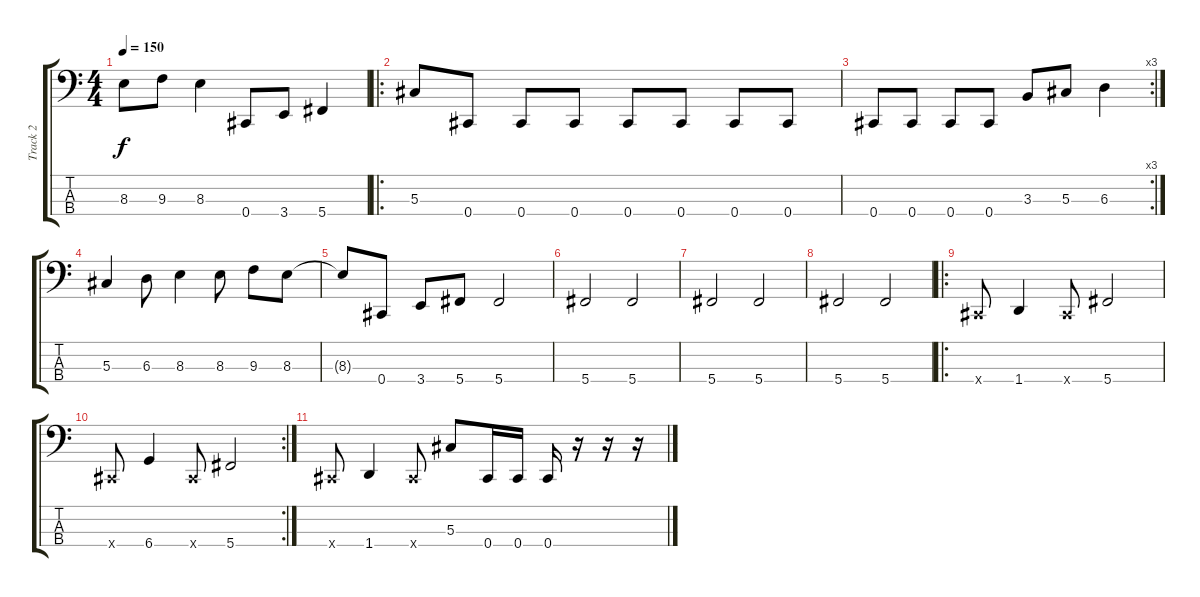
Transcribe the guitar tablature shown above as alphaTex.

\track ("Track 2" "Track 2") {instrument electricbasspick}
\staff {score tabs}
\tuning (Gb2 Db2 Ab1 Db1) {hide}
\ts (4 4)
\tempo 150
\clef f4
\ks c
8.3.8{dy f} 9.3.8 8.3.4 0.4.8 3.4.8 5.4.4 |
\ro
5.3.8 0.4.8 0.4.8 0.4.8 0.4.8 0.4.8 0.4.8 0.4.8 |
\rc 3
0.4.8 0.4.8 0.4.8 0.4.8 3.3.8 5.3.8 6.3.4 |
5.3.4 6.3.8 8.3.4 8.3.8 9.3.8 8.3.8 |
8.3{t}.8 0.4.8 3.4.8 5.4.8 5.4.2 |
5.4.2 5.4.2 |
5.4.2 5.4.2 |
5.4.2 5.4.2 |
\ro
0.4{x}.8 1.4.4 0.4{x}.8 5.4.2 |
\rc 2
0.4{x}.8 6.4.4 0.4{x}.8 5.4.2 |
0.4{x}.8 1.4.4 0.4{x}.8 5.3.8 0.4.16 0.4.16 0.4.16 r.16 r.16 r.16
